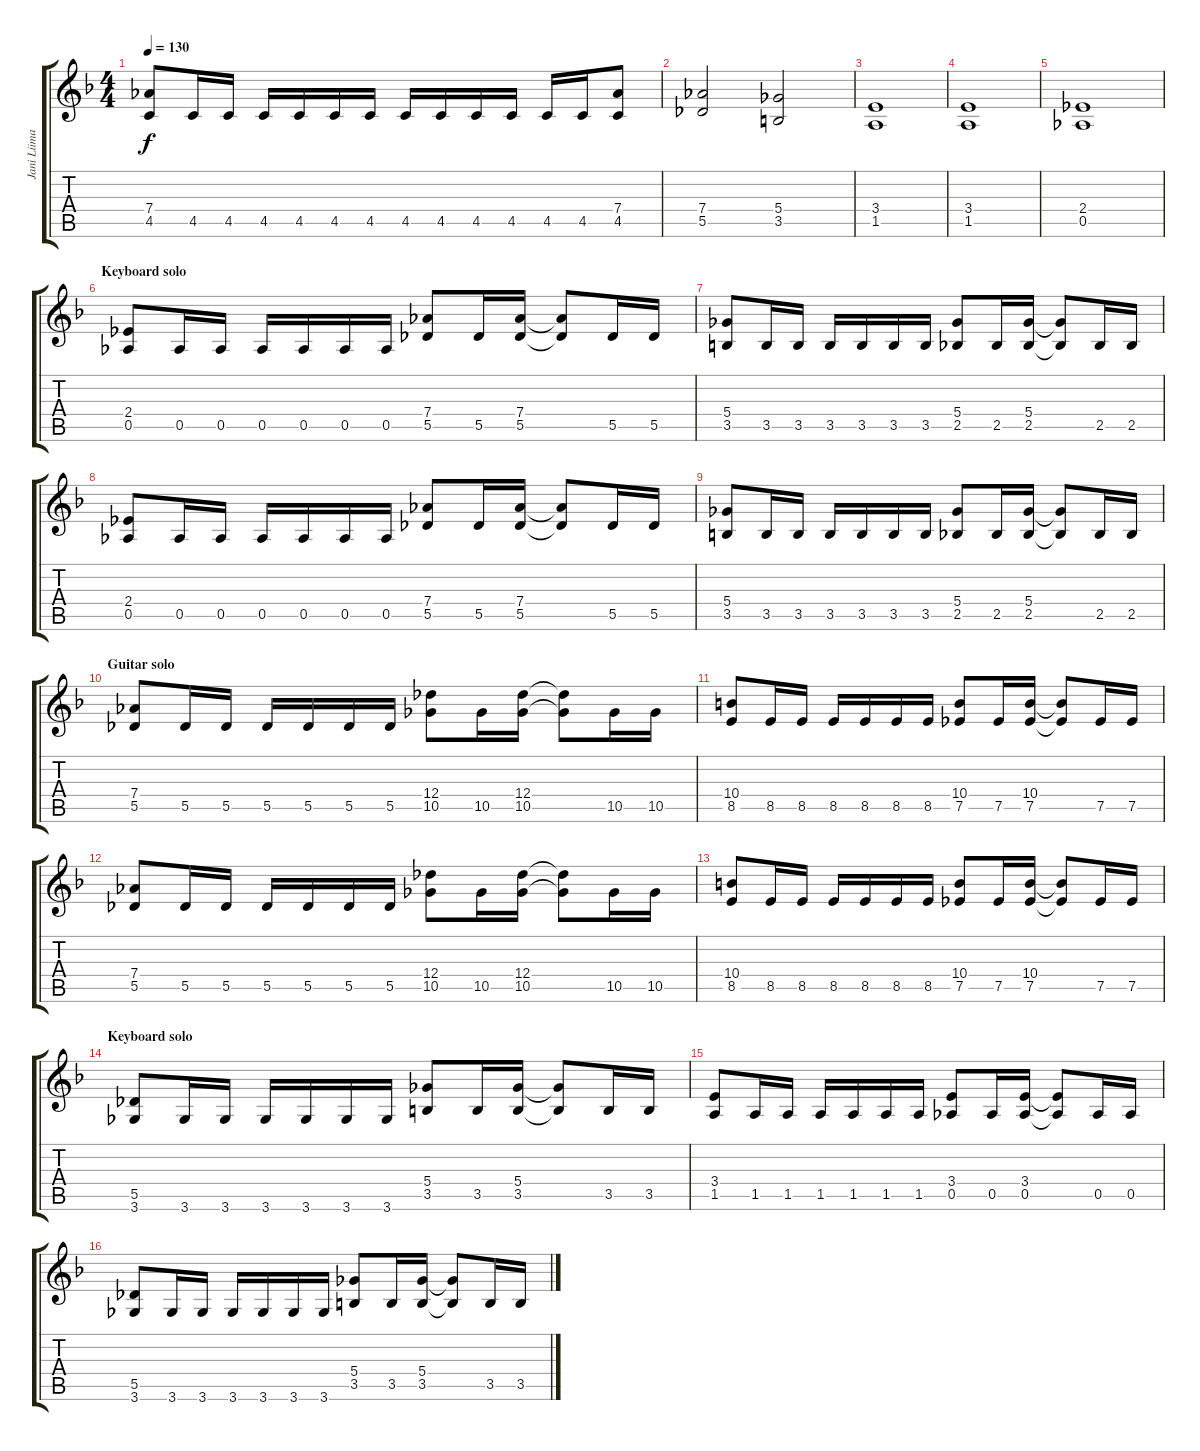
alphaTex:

\track ("Jani Liimatainen 2" "Jani Liima") {instrument distortionguitar}
\staff {score tabs}
\tuning (Eb4 Bb3 Gb3 Db3 Ab2 Eb2) {hide}
\ts (4 4)
\tempo 130
\clef g2
\ks dminor
(7.4 4.5).8{dy f} 4.5.16 4.5.16 4.5.16 4.5.16 4.5.16 4.5.16 4.5.16 4.5.16 4.5.16 4.5.16 4.5.16 4.5.16 (7.4 4.5).8 |
(7.4 5.5).2 (5.4 3.5).2 |
(3.4 1.5).1 |
(3.4 1.5).1 |
(2.4 0.5).1 |
\section ("" "Keyboard solo ")
(2.4 0.5).8 0.5.16 0.5.16 0.5.16 0.5.16 0.5.16 0.5.16 (7.4 5.5).8 5.5.16 (7.4 5.5).16 (7.4{t} 5.5{t}).8 5.5.16 5.5.16 |
(5.4 3.5).8 3.5.16 3.5.16 3.5.16 3.5.16 3.5.16 3.5.16 (5.4 2.5).8 2.5.16 (5.4 2.5).16 (5.4{t} 2.5{t}).8 2.5.16 2.5.16 |
(2.4 0.5).8 0.5.16 0.5.16 0.5.16 0.5.16 0.5.16 0.5.16 (7.4 5.5).8 5.5.16 (7.4 5.5).16 (7.4{t} 5.5{t}).8 5.5.16 5.5.16 |
(5.4 3.5).8 3.5.16 3.5.16 3.5.16 3.5.16 3.5.16 3.5.16 (5.4 2.5).8 2.5.16 (5.4 2.5).16 (5.4{t} 2.5{t}).8 2.5.16 2.5.16 |
\section ("" "Guitar solo")
(7.4 5.5).8{volume 14} 5.5.16 5.5.16 5.5.16 5.5.16 5.5.16 5.5.16 (12.4 10.5).8 10.5.16 (12.4 10.5).16 (12.4{t} 10.5{t}).8 10.5.16 10.5.16 |
(10.4 8.5).8 8.5.16 8.5.16 8.5.16 8.5.16 8.5.16 8.5.16 (10.4 7.5).8 7.5.16 (10.4 7.5).16 (10.4{t} 7.5{t}).8 7.5.16 7.5.16 |
(7.4 5.5).8 5.5.16 5.5.16 5.5.16 5.5.16 5.5.16 5.5.16 (12.4 10.5).8 10.5.16 (12.4 10.5).16 (12.4{t} 10.5{t}).8 10.5.16 10.5.16 |
(10.4 8.5).8 8.5.16 8.5.16 8.5.16 8.5.16 8.5.16 8.5.16 (10.4 7.5).8 7.5.16 (10.4 7.5).16 (10.4{t} 7.5{t}).8 7.5.16 7.5.16 |
\section ("" "Keyboard solo")
(5.5 3.6).8{volume 15} 3.6.16 3.6.16 3.6.16 3.6.16 3.6.16 3.6.16 (5.4 3.5).8 3.5.16 (5.4 3.5).16 (5.4{t} 3.5{t}).8 3.5.16 3.5.16 |
(3.4 1.5).8{volume 14} 1.5.16 1.5.16 1.5.16 1.5.16 1.5.16 1.5.16 (3.4 0.5).8 0.5.16 (3.4 0.5).16 (3.4{t} 0.5{t}).8 0.5.16 0.5.16 |
(5.5 3.6).8 3.6.16 3.6.16 3.6.16 3.6.16 3.6.16 3.6.16 (5.4 3.5).8 3.5.16 (5.4 3.5).16 (5.4{t} 3.5{t}).8 3.5.16 3.5.16
